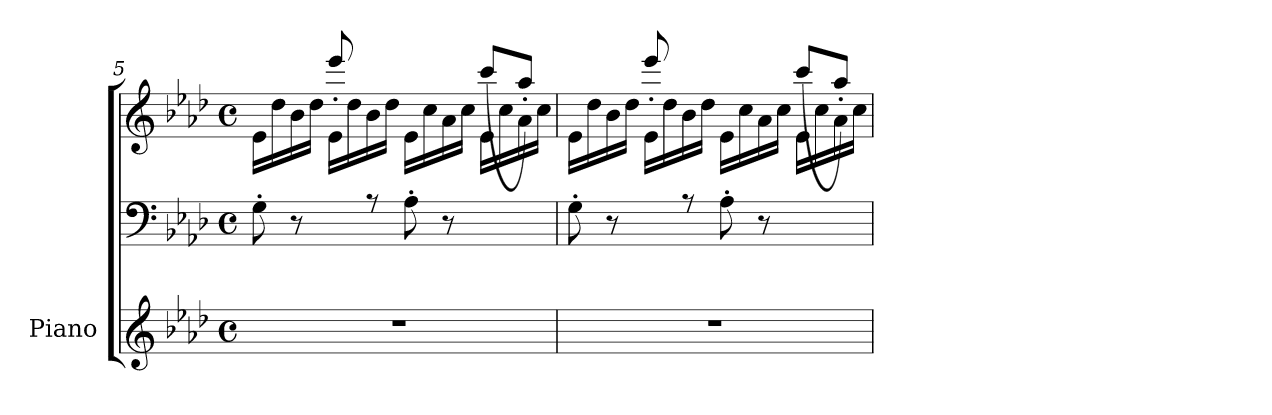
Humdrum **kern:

**kern	**kern	**kern
*part1	*part1	*part1
*staff3	*staff2	*staff1
*I"Piano	*	*
*I'Pno	*	*
*clefG2	*clefF4	*clefG2
*k[b-e-a-d-]	*k[b-e-a-d-]	*k[b-e-a-d-]
*M4/4	*M4/4	*M4/4
*met(c)	*met(c)	*met(c)
=5	=5	=5
*	*	*^
1r	8G'\	16e-\LL	4ryy
.	.	16dd-\	.
.	8r	16b-\	.
.	.	16dd-\JJ	.
.	8ryy	16e-\LL	8eee-'>/
.	.	16dd-\	.
.	8rA	16b-\	4.ryy
.	.	16dd-\JJ	.
.	8A-'\	16e-\LL	.
.	.	16cc\	.
.	8r	16a-\	.
.	.	16cc\JJ	.
.	4ryy	16e-\LL	(>8ccc/L
.	.	16cc\	.
.	.	16a-\	8aa-'>/J)
.	.	16cc\JJ	.
!!LO:LB:g=z	!!
=6	=6	=6	=6
1r	8G'\	16e-\LL	4ryy
.	.	16dd-\	.
.	8r	16b-\	.
.	.	16dd-\JJ	.
.	8ryy	16e-\LL	8eee-'>/
.	.	16dd-\	.
.	8rA	16b-\	4.ryy
.	.	16dd-\JJ	.
.	8A-'\	16e-\LL	.
.	.	16cc\	.
.	8r	16a-\	.
.	.	16cc\JJ	.
.	4ryy	16e-\LL	(>8ccc/L
.	.	16cc\	.
.	.	16a-\	8aa-'>/J)
.	.	16cc\JJ	.
*	*	*v	*v
=	=	=
*-	*-	*-
